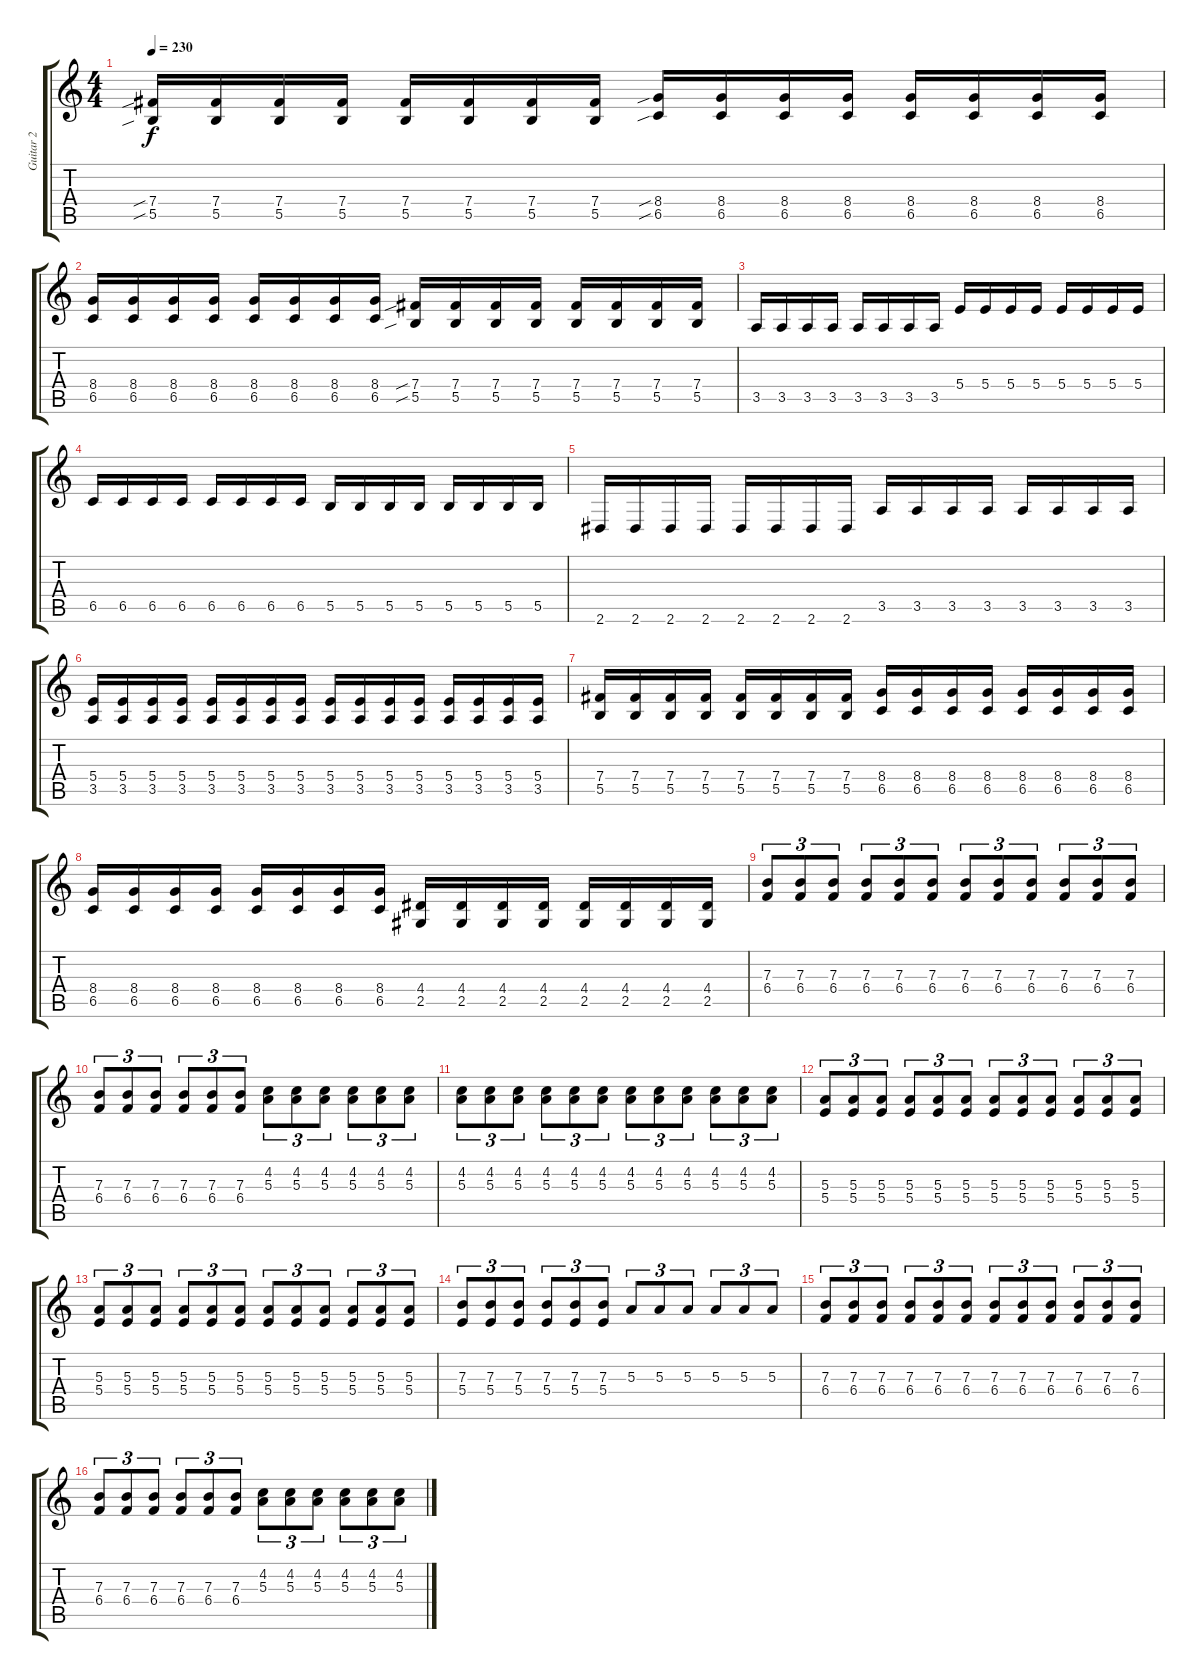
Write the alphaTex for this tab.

\track ("Guitar 2" "Guitar 2") {instrument distortionguitar}
\staff {score tabs}
\tuning (Db4 Ab3 E3 B2 Gb2 Db2) {hide}
\ts (4 4)
\tempo 230
\clef g2
\ks c
(7.4{sib} 5.5{sib}).16{dy f} (7.4 5.5).16 (7.4 5.5).16 (7.4 5.5).16 (7.4 5.5).16 (7.4 5.5).16 (7.4 5.5).16 (7.4 5.5).16 (8.4{sib} 6.5{sib}).16 (8.4 6.5).16 (8.4 6.5).16 (8.4 6.5).16 (8.4 6.5).16 (8.4 6.5).16 (8.4 6.5).16 (8.4 6.5).16 |
(8.4 6.5).16 (8.4 6.5).16 (8.4 6.5).16 (8.4 6.5).16 (8.4 6.5).16 (8.4 6.5).16 (8.4 6.5).16 (8.4 6.5).16 (7.4{sib} 5.5{sib}).16 (7.4 5.5).16 (7.4 5.5).16 (7.4 5.5).16 (7.4 5.5).16 (7.4 5.5).16 (7.4 5.5).16 (7.4 5.5).16 |
3.5.16 3.5.16 3.5.16 3.5.16 3.5.16 3.5.16 3.5.16 3.5.16 5.4.16 5.4.16 5.4.16 5.4.16 5.4.16 5.4.16 5.4.16 5.4.16 |
6.5.16 6.5.16 6.5.16 6.5.16 6.5.16 6.5.16 6.5.16 6.5.16 5.5.16 5.5.16 5.5.16 5.5.16 5.5.16 5.5.16 5.5.16 5.5.16 |
2.6.16 2.6.16 2.6.16 2.6.16 2.6.16 2.6.16 2.6.16 2.6.16 3.5.16 3.5.16 3.5.16 3.5.16 3.5.16 3.5.16 3.5.16 3.5.16 |
(5.4 3.5).16 (5.4 3.5).16 (5.4 3.5).16 (5.4 3.5).16 (5.4 3.5).16 (5.4 3.5).16 (5.4 3.5).16 (5.4 3.5).16 (5.4 3.5).16 (5.4 3.5).16 (5.4 3.5).16 (5.4 3.5).16 (5.4 3.5).16 (5.4 3.5).16 (5.4 3.5).16 (5.4 3.5).16 |
(7.4 5.5).16 (7.4 5.5).16 (7.4 5.5).16 (7.4 5.5).16 (7.4 5.5).16 (7.4 5.5).16 (7.4 5.5).16 (7.4 5.5).16 (8.4 6.5).16 (8.4 6.5).16 (8.4 6.5).16 (8.4 6.5).16 (8.4 6.5).16 (8.4 6.5).16 (8.4 6.5).16 (8.4 6.5).16 |
(8.4 6.5).16 (8.4 6.5).16 (8.4 6.5).16 (8.4 6.5).16 (8.4 6.5).16 (8.4 6.5).16 (8.4 6.5).16 (8.4 6.5).16 (4.4 2.5).16 (4.4 2.5).16 (4.4 2.5).16 (4.4 2.5).16 (4.4 2.5).16 (4.4 2.5).16 (4.4 2.5).16 (4.4 2.5).16 |
(7.3 6.4).8{tu (3 2)} (7.3 6.4).8{tu (3 2)} (7.3 6.4).8{tu (3 2)} (7.3 6.4).8{tu (3 2)} (7.3 6.4).8{tu (3 2)} (7.3 6.4).8{tu (3 2)} (7.3 6.4).8{tu (3 2)} (7.3 6.4).8{tu (3 2)} (7.3 6.4).8{tu (3 2)} (7.3 6.4).8{tu (3 2)} (7.3 6.4).8{tu (3 2)} (7.3 6.4).8{tu (3 2)} |
(7.3 6.4).8{tu (3 2)} (7.3 6.4).8{tu (3 2)} (7.3 6.4).8{tu (3 2)} (7.3 6.4).8{tu (3 2)} (7.3 6.4).8{tu (3 2)} (7.3 6.4).8{tu (3 2)} (4.2 5.3).8{tu (3 2)} (4.2 5.3).8{tu (3 2)} (4.2 5.3).8{tu (3 2)} (4.2 5.3).8{tu (3 2)} (4.2 5.3).8{tu (3 2)} (4.2 5.3).8{tu (3 2)} |
(4.2 5.3).8{tu (3 2)} (4.2 5.3).8{tu (3 2)} (4.2 5.3).8{tu (3 2)} (4.2 5.3).8{tu (3 2)} (4.2 5.3).8{tu (3 2)} (4.2 5.3).8{tu (3 2)} (4.2 5.3).8{tu (3 2)} (4.2 5.3).8{tu (3 2)} (4.2 5.3).8{tu (3 2)} (4.2 5.3).8{tu (3 2)} (4.2 5.3).8{tu (3 2)} (4.2 5.3).8{tu (3 2)} |
(5.3 5.4).8{tu (3 2)} (5.3 5.4).8{tu (3 2)} (5.3 5.4).8{tu (3 2)} (5.3 5.4).8{tu (3 2)} (5.3 5.4).8{tu (3 2)} (5.3 5.4).8{tu (3 2)} (5.3 5.4).8{tu (3 2)} (5.3 5.4).8{tu (3 2)} (5.3 5.4).8{tu (3 2)} (5.3 5.4).8{tu (3 2)} (5.3 5.4).8{tu (3 2)} (5.3 5.4).8{tu (3 2)} |
(5.3 5.4).8{tu (3 2)} (5.3 5.4).8{tu (3 2)} (5.3 5.4).8{tu (3 2)} (5.3 5.4).8{tu (3 2)} (5.3 5.4).8{tu (3 2)} (5.3 5.4).8{tu (3 2)} (5.3 5.4).8{tu (3 2)} (5.3 5.4).8{tu (3 2)} (5.3 5.4).8{tu (3 2)} (5.3 5.4).8{tu (3 2)} (5.3 5.4).8{tu (3 2)} (5.3 5.4).8{tu (3 2)} |
(7.3 5.4).8{tu (3 2)} (7.3 5.4).8{tu (3 2)} (7.3 5.4).8{tu (3 2)} (7.3 5.4).8{tu (3 2)} (7.3 5.4).8{tu (3 2)} (7.3 5.4).8{tu (3 2)} 5.3.8{tu (3 2)} 5.3.8{tu (3 2)} 5.3.8{tu (3 2)} 5.3.8{tu (3 2)} 5.3.8{tu (3 2)} 5.3.8{tu (3 2)} |
(7.3 6.4).8{tu (3 2)} (7.3 6.4).8{tu (3 2)} (7.3 6.4).8{tu (3 2)} (7.3 6.4).8{tu (3 2)} (7.3 6.4).8{tu (3 2)} (7.3 6.4).8{tu (3 2)} (7.3 6.4).8{tu (3 2)} (7.3 6.4).8{tu (3 2)} (7.3 6.4).8{tu (3 2)} (7.3 6.4).8{tu (3 2)} (7.3 6.4).8{tu (3 2)} (7.3 6.4).8{tu (3 2)} |
(7.3 6.4).8{tu (3 2)} (7.3 6.4).8{tu (3 2)} (7.3 6.4).8{tu (3 2)} (7.3 6.4).8{tu (3 2)} (7.3 6.4).8{tu (3 2)} (7.3 6.4).8{tu (3 2)} (4.2 5.3).8{tu (3 2)} (4.2 5.3).8{tu (3 2)} (4.2 5.3).8{tu (3 2)} (4.2 5.3).8{tu (3 2)} (4.2 5.3).8{tu (3 2)} (4.2 5.3).8{tu (3 2)}
